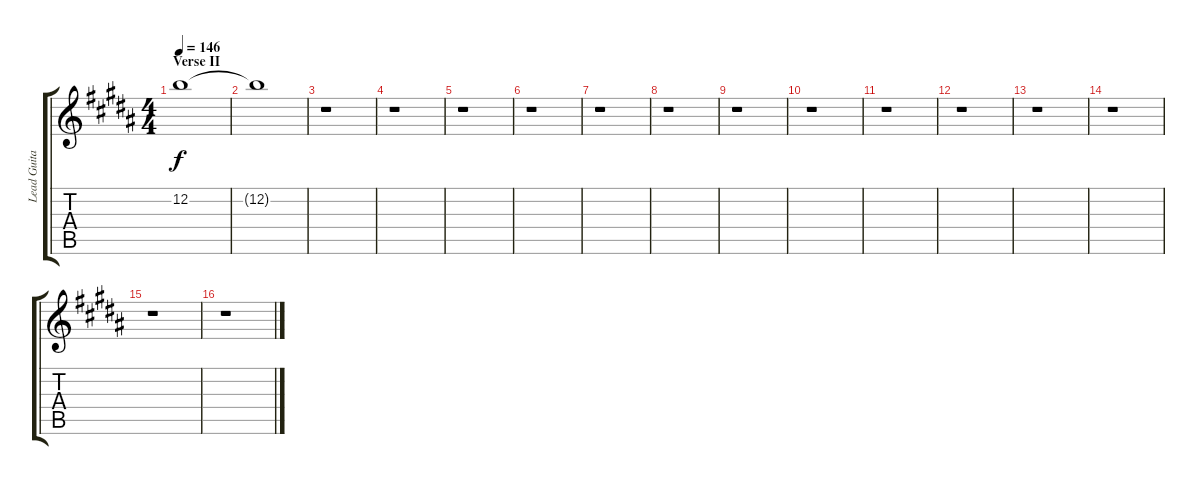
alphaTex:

\track ("Lead Guitar" "Lead Guita") {instrument overdrivenguitar}
\staff {score tabs}
\tuning (E4 B3 G3 D3 A2 E2) {hide}
\ts (4 4)
\section ("" "Verse II")
\tempo 146
\clef g2
\ks b
12.2.1{dy f} |
12.2{t}.1{volume 0} |
r.1 |
r.1 |
r.1 |
r.1 |
r.1 |
r.1 |
r.1 |
r.1 |
r.1 |
r.1 |
r.1 |
r.1 |
r.1 |
r.1
